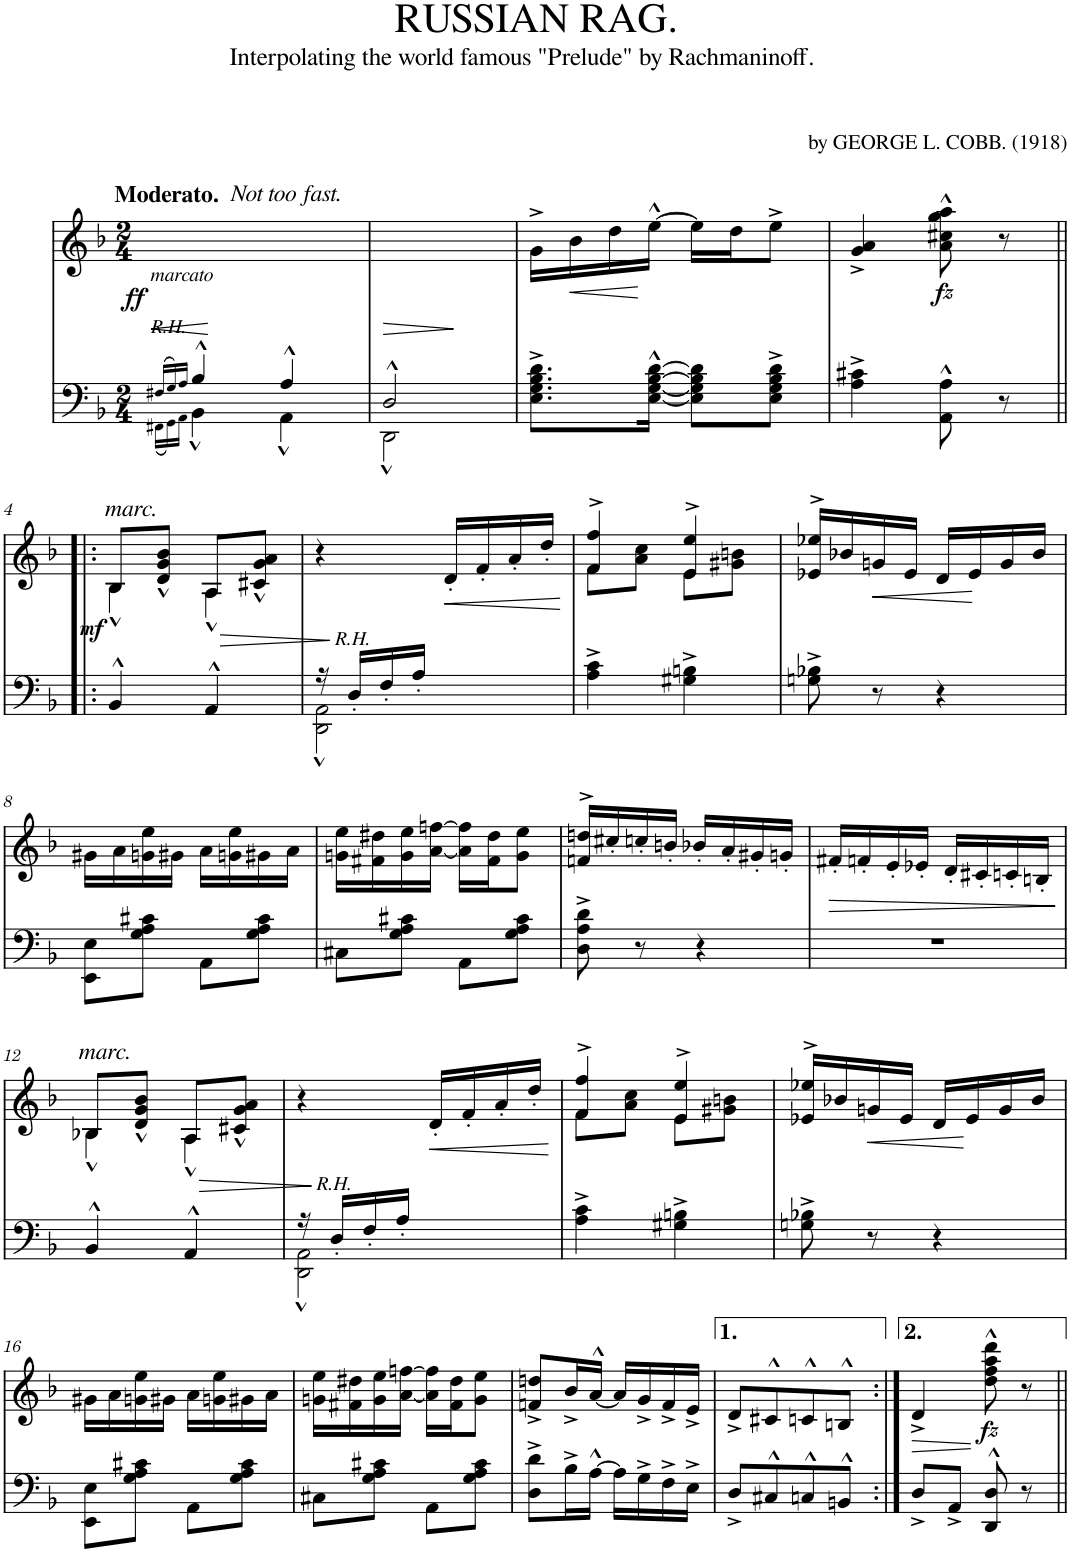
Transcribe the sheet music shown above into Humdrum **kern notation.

**kern	**kern	**dynam
*part2	*part1	*part1
*staff2	*staff1	*staff1
*I"Piano	*I"Piano	*
*I'Pno	*I'Pno	*
*clefF4	*clefG2	*
*k[b-]	*k[b-]	*
*F:	*F:	*
*M2/4	*M2/4	*
=1	=1	=1
*^	*	*
(16qF#X/LL	(16qFF#X\LL	.	.
16qG/)	16qGG\)	.	.
16qA/JJ	16qAA\JJ	.	.
!	!	!LO:TX:a:B:t=Moderato.	!
!	!	!LO:TX:a:i:t=Not too fast.	!
!	!	!LO:TX:b:i:t=marcato	!
!	!	!LO:TX:b:i:t=R.H.	!
!	!	!	!LO:HP:b
!	!	!	!LO:DY:n=1:b
4B-^^/	4BB-^^\	2ryy	< ff
4A^^/	4AA^^\	.	.
*v	*v	*	*
.	.	[
=1X1	=1X1	=1X1
*^	*	*
!	!	!	!LO:HP:b
2D^^/	2DD^^\	2ryy	>
*v	*v	*	*
.	.	]
=2	=2	=2
8.E\^ 8.G\^ 8.B-\^ 8.d\^L	16g^\LL	.
!	!	!LO:HP:b
.	16b-\	<
.	16dd\	.
[16E\^^ [16G\^^ [16B-\^^ [16d\^^Jk	[16ee^^\JJ	[
8E\] 8G\] 8B-\] 8d\]L	16ee\LL]	.
.	16dd\J	.
8E\^ 8G\^ 8B-\^ 8d\^J	8ee^\J	.
=3	=3	=3
4A\^ 4c#X\^	4g/^ 4a/^	.
!	!	!LO:DY:b
8AA\^^ 8A\^^	8a\^^ 8cc#X\^^ 8gg\^^ 8aa\^^	fz
8r	8r	.
!!LO:LB:g=z
=4!|:	=4!|:	=4!|:
*	*^	*
!	!LO:TX:a:i:t=marc.	!	!
!	!	!	!LO:DY:b
4BB-^^/	8B-^^/L	4B-\	mf
.	8d/^^ 8g/^^ 8b-/^^J	.	.
!	!	!	!LO:HP:b
4AA^^/	8A^^/L	4A\	>
.	8c#X/^^ 8g/^^ 8a/^^J	.	.
*	*v	*v	*
.	.	]
=5	=5	=5
*^	*	*
!	!	!LO:TX:b:i:t=R.H.	!
16r	2DD\^^ 2AA\^^	4r	.
16D'</LL	.	.	.
16F'</	.	.	.
16A'</JJ	.	.	.
!	!	!	!LO:HP:b
4ryy	.	16d'/LL	<
.	.	16f'/	.
.	.	16a'/	.
.	.	16dd'/JJ	.
*v	*v	*	*
.	.	[
=6	=6	=6
*	*^	*
4A\^ 4c\^	4f/^ 4ff/^	8f\L	.
.	.	8a\ 8cc\J	.
4G#X\^ 4Bn\^	4e/^ 4ee/^	8e\L	.
.	.	8g#X\ 8bn\J	.
*	*v	*v	*
=7	=7	=7
8Gn\^ 8B-X\^	16e-X/^> 16ee-X/^>LL	.
.	16b-X/	.
!	!	!LO:HP:b
8r	16gn/	<
.	16e-/JJ	.
4r	16d/LL	.
.	16e-/	.
.	16g/	[
.	16b-/JJ	.
!!LO:LB:g=z
=8	=8	=8
8EE\ 8E\L	16g#X\LL	.
.	16a\	.
8G\ 8A\ 8c#X\J	16gn\ 16ee\	.
.	16g#X\JJ	.
8AA\L	16a\LL	.
.	16gn\ 16ee\	.
8G\ 8A\ 8c#\J	16g#X\	.
.	16a\JJ	.
=9	=9	=9
8C#X\L	16gn\ 16ee\LL	.
.	16f#X\ 16dd#X\	.
8G\ 8A\ 8c#X\J	16g\ 16ee\	.
.	[16a\ [16ffn\JJ	.
8AA\L	16a\] 16ff\]LL	.
.	16f#\ 16dd#\J	.
8G\ 8A\ 8c#\J	8g\ 8ee\J	.
=10	=10	=10
8D\^ 8A\^ 8d\^	16fn/^> 16ddn/^>LL	.
.	16cc#X'/	.
8r	16ccn'/	.
.	16bn'/JJ	.
4r	16b-X'/LL	.
.	16a'/	.
.	16g#X'/	.
.	16gn'/JJ	.
=11	=11	=11
!	!	!LO:HP:b
2r	16f#X'/LL	>
.	16fn'/	.
.	16e'/	.
.	16e-X'/JJ	.
.	16d'/LL	.
.	16c#X'/	.
.	16cn'/	.
.	16Bn'/JJ	.
.	.	]
!!LO:LB:g=z
=12	=12	=12
*	*^	*
!	!LO:TX:a:i:t=marc.	!	!
4BB-^^/	8B-X^^/L	4B-\	.
.	8d/^^ 8g/^^ 8b-/^^J	.	.
!	!	!	!LO:HP:b
4AA^^/	8A^^/L	4A\	>
.	8c#X/^^ 8g/^^ 8a/^^J	.	.
*	*v	*v	*
.	.	]
=13	=13	=13
*^	*	*
!	!	!LO:TX:b:i:t=R.H.	!
16r	2DD\^^ 2AA\^^	4r	.
16D'</LL	.	.	.
16F'</	.	.	.
16A'</JJ	.	.	.
!	!	!	!LO:HP:b
4ryy	.	16d'/LL	<
.	.	16f'/	.
.	.	16a'/	.
.	.	16dd'/JJ	.
*v	*v	*	*
.	.	[
=14	=14	=14
*	*^	*
4A\^ 4c\^	4f/^ 4ff/^	8f\L	.
.	.	8a\ 8cc\J	.
4G#X\^ 4Bn\^	4e/^ 4ee/^	8e\L	.
.	.	8g#X\ 8bn\J	.
*	*v	*v	*
=15	=15	=15
8Gn\^ 8B-X\^	16e-X/^> 16ee-X/^>LL	.
.	16b-X/	.
!	!	!LO:HP:b
8r	16gn/	<
.	16e-/JJ	.
4r	16d/LL	.
.	16e-/	[
.	16g/	.
.	16b-/JJ	.
!!LO:LB:g=z
=16	=16	=16
8EE\ 8E\L	16g#X\LL	.
.	16a\	.
8G\ 8A\ 8c#X\J	16gn\ 16ee\	.
.	16g#X\JJ	.
8AA\L	16a\LL	.
.	16gn\ 16ee\	.
8G\ 8A\ 8c#\J	16g#X\	.
.	16a\JJ	.
=17	=17	=17
8C#X\L	16gn\ 16ee\LL	.
.	16f#X\ 16dd#X\	.
8G\ 8A\ 8c#X\J	16g\ 16ee\	.
.	[16a\ [16ffn\JJ	.
8AA\L	16a\] 16ff\]LL	.
.	16f#\ 16dd#\J	.
8G\ 8A\ 8c#\J	8g\ 8ee\J	.
=18	=18	=18
8D\^ 8d\^L	8fn/^ 8ddn/^L	.
16B-^\L	16b-^/L	.
[16A^^\JJ	[16a^^/JJ	.
16A\LL]	16a/LL]	.
16G^\	16g^/	.
16F^\	16f^/	.
16E^\JJ	16e^/JJ	.
=19	=19	=19
8D^/L	8d^/L	.
8C#X^^/	8c#X^^/	.
8Cn^^/	8cn^^/	.
8BBn^^/J	8Bn^^/J	.
=20:|!	=20:|!	=20:|!
8D^/L	4d^/	.
8AA^/J	.	.
!	!	!LO:DY:b
8DD/^^ 8D/^^	8dd\^^ 8ff\^^ 8aa\^^ 8ddd\^^	fz
8r	8r	.
=||	=||	=||
*-	*-	*-
